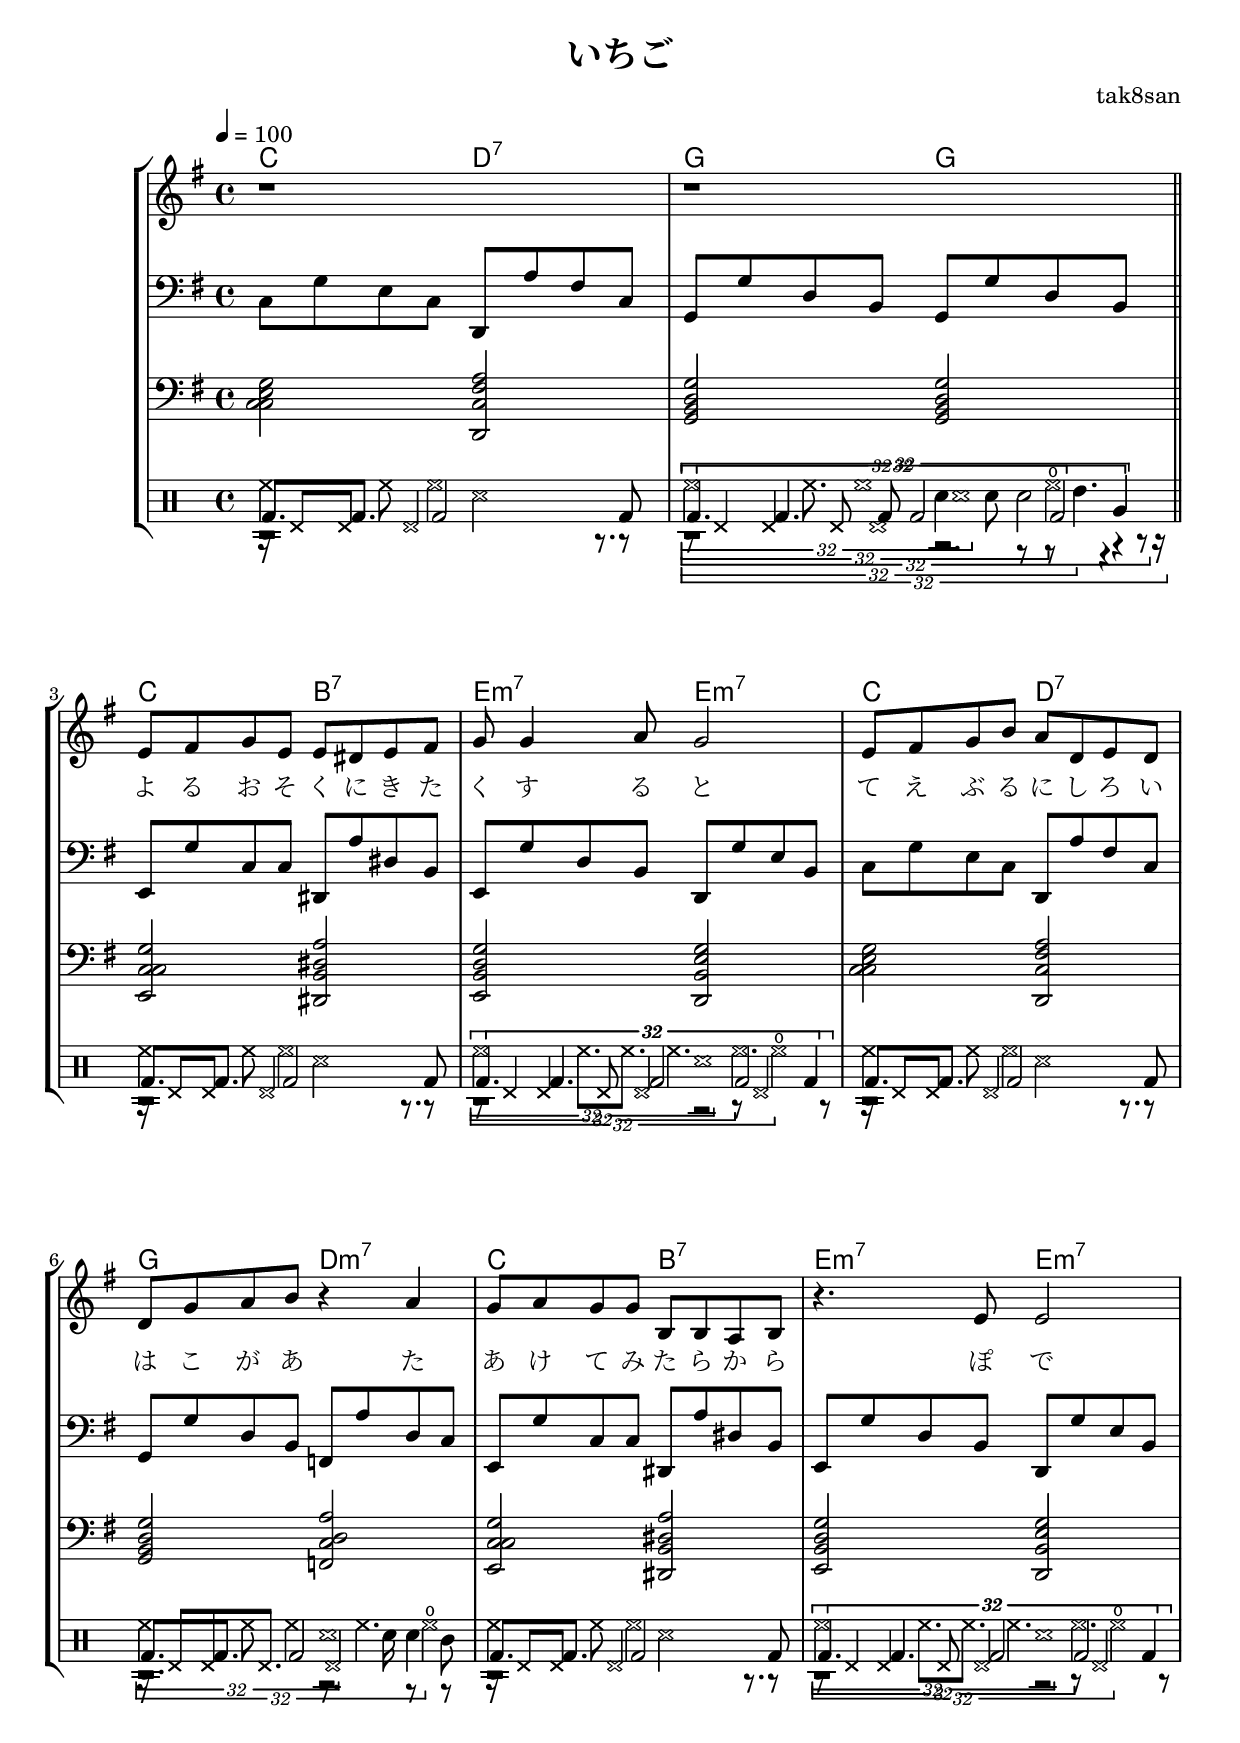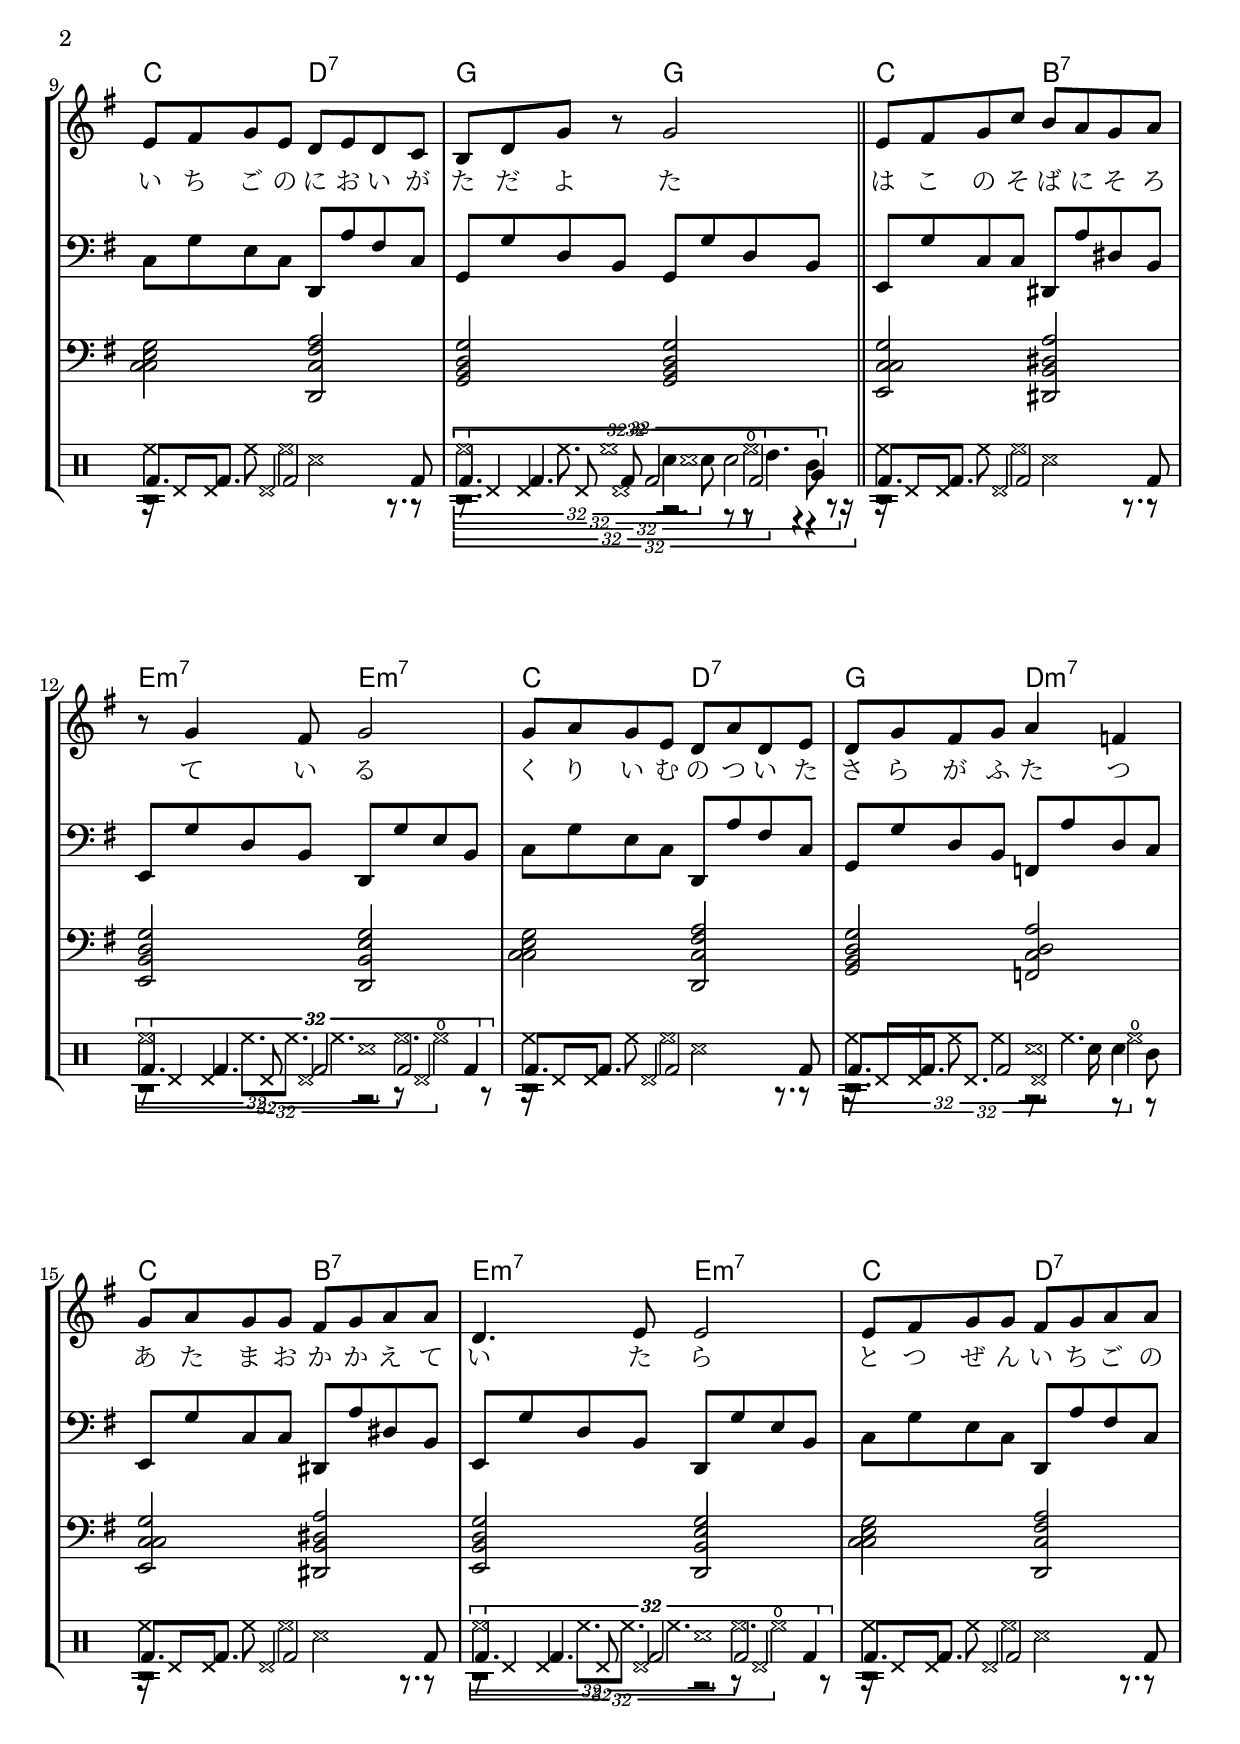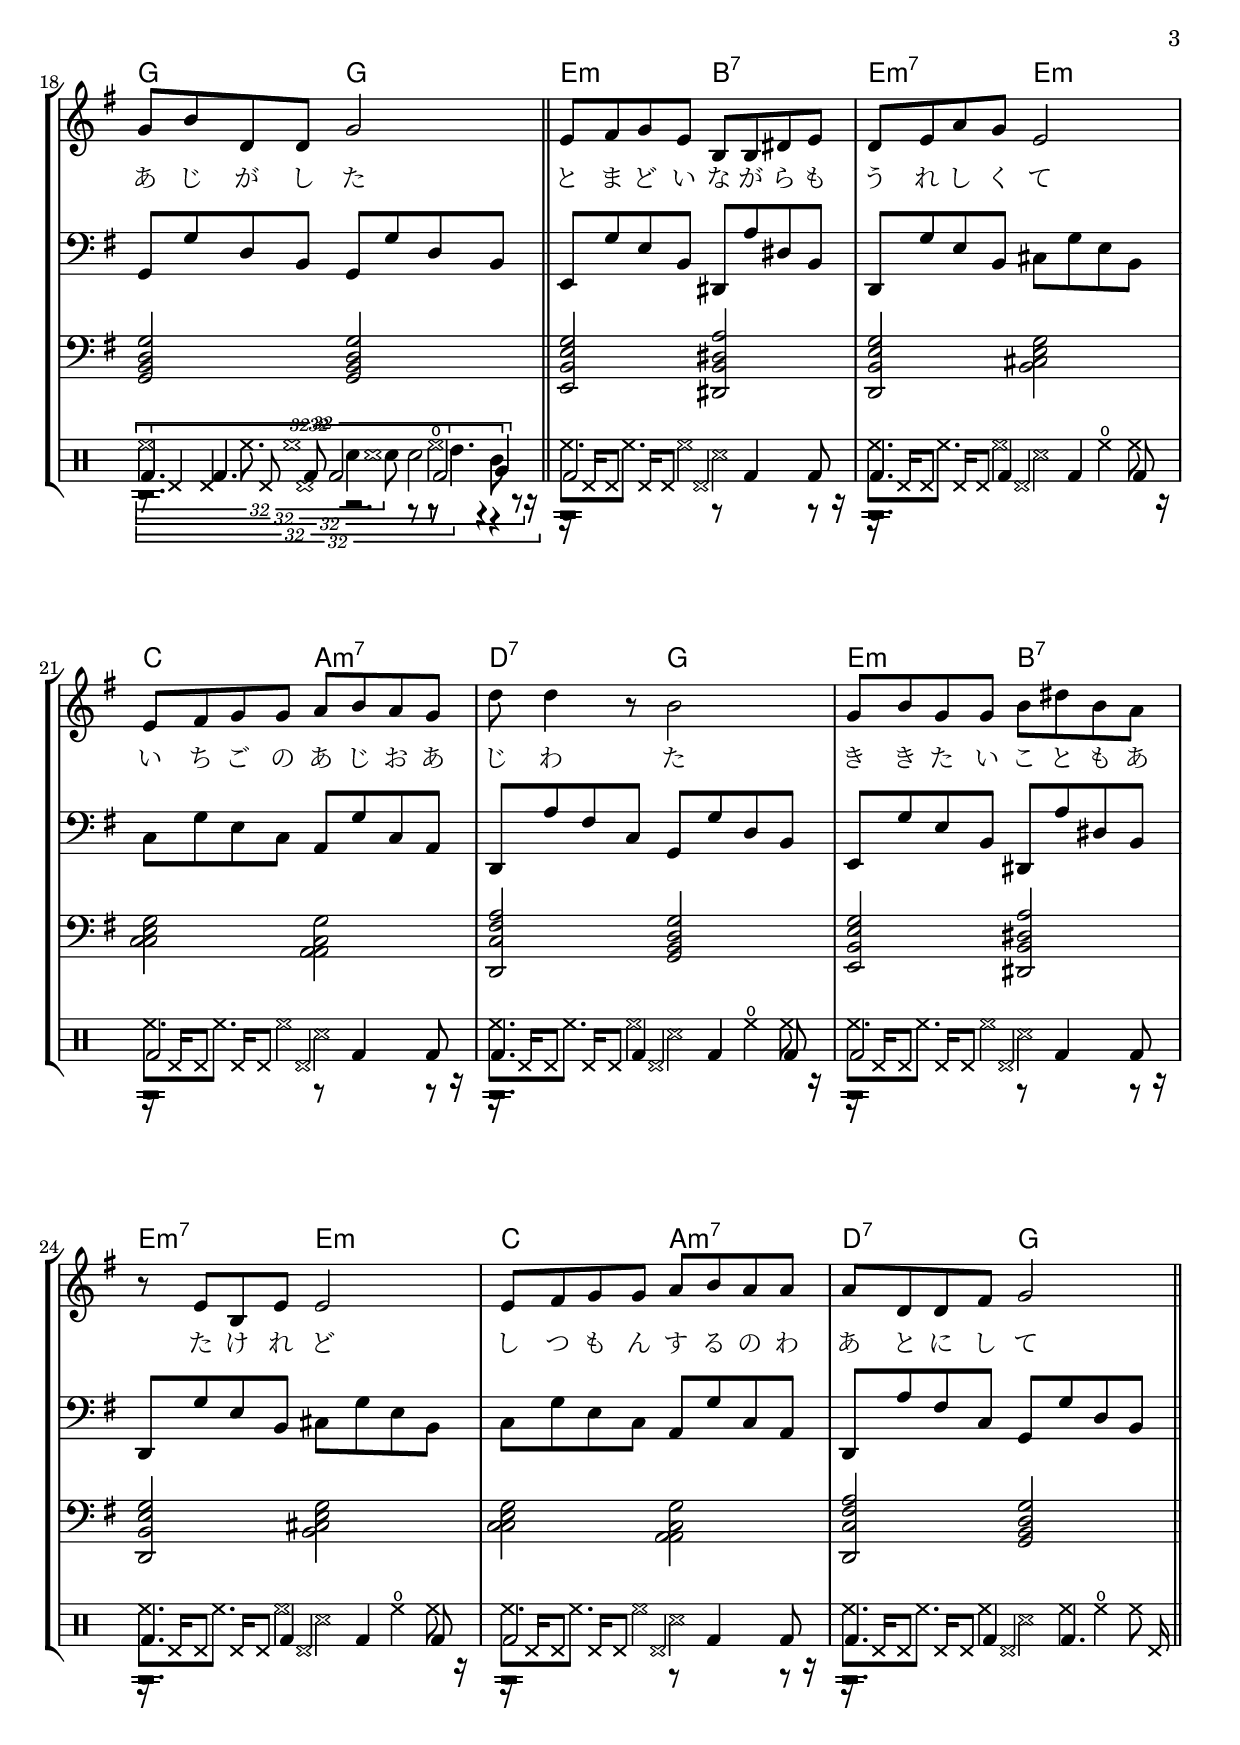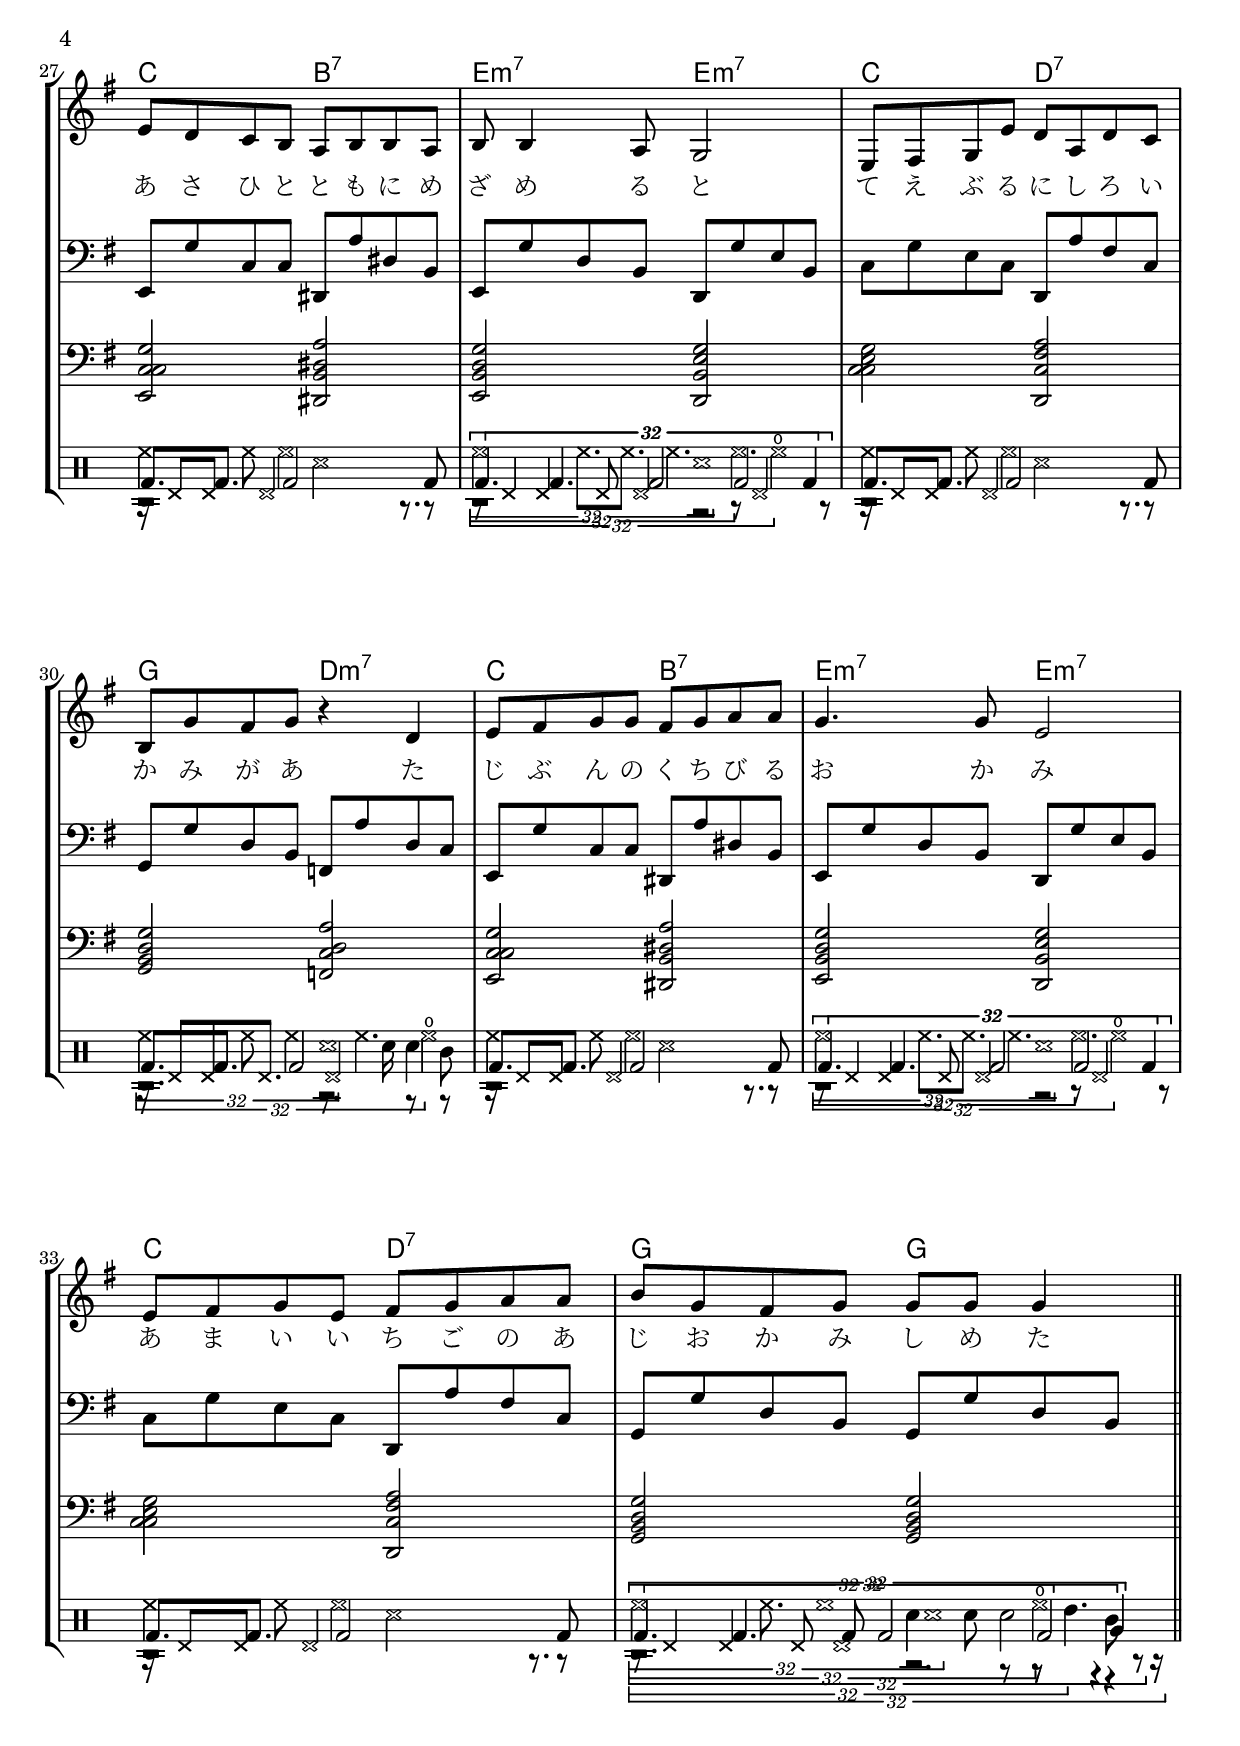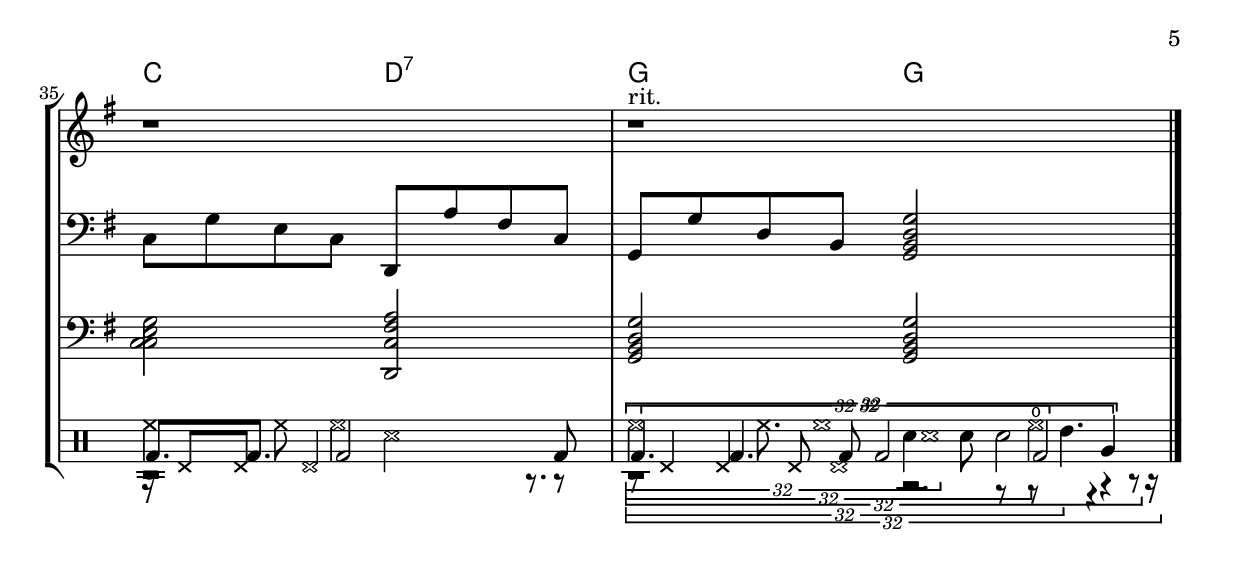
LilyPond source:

\version "2.12.1"

\header {
	title = \markup {いちご}
	composer = \markup \center-column {tak8san}
}

harmony = \chordmode {
	c2 d:7 g g 

	c b:7 e:min7 e:min7 c d:7 g d:min7 c b:7 e:min7 e:min7 c d:7 g g 

	c b:7 e:min7 e:min7 c d:7 g d:min7 c b:7 e:min7 e:min7 c d:7 g g 

	e:m b:7 e:min7 e:m c a:min7 d:7 g e:m b:7 e:min7 e:m c a:min7 d:7 g 

	c b:7 e:min7 e:min7 c d:7 g d:min7 c b:7 e:min7 e:min7 c d:7 g g 

	c d:7 g g 
}

melody = {
	\key g \major
	\tempo 4 = 100
	r1 | r1   
	\set Staff.midiInstrument = #"fss0.32"
	\set Staff.midiMinimumVolume = #0.7
	\set Staff.midiMaximumVolume = #0.9
	e'8  fis'8  g'8  e'8  e'8  dis'8  e'8  fis'8 
	g'8  g'4  a'8  g'2 
	e'8  fis'8  g'8  b'8  a'8  d'8  e'8  d'8 
	d'8  g'8  a'8  b'8  r4  a'4 
	g'8  a'8  g'8  g'8  b8  b8  a8  b8 
	r4.  e'8  e'2 
	e'8  fis'8  g'8  e'8  d'8  e'8  d'8  c'8 
	b8  d'8  g'8  r8  g'2
	\set Staff.midiInstrument = #"fss0.32"
	\set Staff.midiMinimumVolume = #0.7
	\set Staff.midiMaximumVolume = #0.9
	e'8  fis'8  g'8  c''8  b'8  a'8  g'8  a'8 
	r8  g'4  fis'8  g'2 
	g'8  a'8  g'8  e'8  d'8  a'8  d'8  e'8 
	d'8  g'8  fis'8  g'8  a'4  f'4 
	g'8  a'8  g'8  g'8  fis'8  g'8  a'8  a'8 
	d'4.  e'8  e'2 
	e'8  fis'8  g'8  g'8  fis'8  g'8  a'8  a'8 
	g'8  b'8  d'8  d'8  g'2
	\set Staff.midiInstrument = #"fss0.32"
	\set Staff.midiMinimumVolume = #0.7
	\set Staff.midiMaximumVolume = #0.9
	e'8  fis'8  g'8  e'8  b8  b8  dis'8  e'8 
	d'8  e'8  a'8  g'8  e'2 
	e'8  fis'8  g'8  g'8  a'8  b'8  a'8  g'8 
	d''8  d''4  r8  b'2 
	g'8  b'8  g'8  g'8  b'8  dis''8  b'8  a'8 
	r8  e'8  b8  e'8  e'2 
	e'8  fis'8  g'8  g'8  a'8  b'8  a'8  a'8 
	a'8  d'8  d'8  fis'8  g'2
	\set Staff.midiInstrument = #"fss0.32"
	\set Staff.midiMinimumVolume = #0.7
	\set Staff.midiMaximumVolume = #0.9
	e'8  d'8  c'8  b8  a8  b8  b8  a8 
	b8  b4  a8  g2 
	e8  fis8  g8  e'8  d'8  a8  d'8  c'8 
	b8  g'8  fis'8  g'8  r4  d'4 
	e'8  fis'8  g'8  g'8  fis'8  g'8  a'8  a'8 
	g'4.  g'8  e'2 
	e'8  fis'8  g'8  e'8  fis'8  g'8  a'8  a'8 
	b'8  g'8  fis'8  g'8  g'8  g'8  g'4
	r1 | r1^"rit." \bar "|."
}

words = \lyricmode {
	
	よ  る  お  そ  く  に  き  た  く  す  る  と  て  え  ぶ  る  に  し  ろ  い  は  こ  が  あ  た  あ  け  て  み  た  ら  か  ら  ぽ  で  い  ち  ご  の  に  お  い  が  た  だ  よ  た  
	は  こ  の  そ  ば  に  そ  ろ  て  い  る  く  り  い  む  の  つ  い  た  さ  ら  が  ふ  た  つ  あ  た  ま  お  か  か  え  て  い  た  ら  と  つ  ぜ  ん  い  ち  ご  の  あ  じ  が  し  た  
	と  ま  ど  い  な  が  ら  も  う  れ  し  く  て  い  ち  ご  の  あ  じ  お  あ  じ  わ  た  き  き  た  い  こ  と  も  あ  た  け  れ  ど  し  つ  も  ん  す  る  の  わ  あ  と  に  し  て  
	あ  さ  ひ  と  と  も  に  め  ざ  め  る  と  て  え  ぶ  る  に  し  ろ  い  か  み  が  あ  た  じ  ぶ  ん  の  く  ち  び  る  お  か  み  あ  ま  い  い  ち  ご  の  あ  じ  お  か  み  し  め  た  
	
}

tempochange = {
	\tempo 4 = 100
	r1 | r1 \bar "||"
	\tempo 4 = 100
	r1 | r1 | r1 | r1 | r1 | r1 | r1 | r1 \bar "||"
	\tempo 4 = 100
	r1 | r1 | r1 | r1 | r1 | r1 | r1 | r1 \bar "||"
	\tempo 4 = 100
	r1 | r1 | r1 | r1 | r1 | r1 | r1 | r1 \bar "||"
	\tempo 4 = 100
	r1 | r1 | r1 | r1 | r1 | r1 | r1 | r1 \bar "||"
	\tempo 4 = 100
	r1 | \tempo 4 = 75 r2 \tempo 4 = 66 r2 \bar "|."
}

mainacc = {
	\clef bass
	\set Staff.midiInstrument = #"Acoustic Guitar (steel)"
	\set Staff.midiMinimumVolume = #0.3
	\set Staff.midiMaximumVolume = #0.6
	\key g \major
	\tempo 4 = 100
	c8 g e c
	d,8 a fis c
	g,8 g d b,
	g,8 g d b,
	\bar "||"

	\set Staff.midiInstrument = #"Acoustic Guitar (steel)"
	\set Staff.midiMinimumVolume = #0.3
	\set Staff.midiMaximumVolume = #0.6
	e,8 g c c
	dis,8 a dis b,
	e,8 g d b,
	d,8 g e b,
	c8 g e c
	d,8 a fis c
	g,8 g d b,
	f,8 a d c
	e,8 g c c
	dis,8 a dis b,
	e,8 g d b,
	d,8 g e b,
	c8 g e c
	d,8 a fis c
	g,8 g d b,
	g,8 g d b,
	\bar "||"

	\set Staff.midiInstrument = #"Acoustic Guitar (steel)"
	\set Staff.midiMinimumVolume = #0.3
	\set Staff.midiMaximumVolume = #0.6
	e,8 g c c
	dis,8 a dis b,
	e,8 g d b,
	d,8 g e b,
	c8 g e c
	d,8 a fis c
	g,8 g d b,
	f,8 a d c
	e,8 g c c
	dis,8 a dis b,
	e,8 g d b,
	d,8 g e b,
	c8 g e c
	d,8 a fis c
	g,8 g d b,
	g,8 g d b,
	\bar "||"

	\set Staff.midiInstrument = #"Acoustic Guitar (steel)"
	\set Staff.midiMinimumVolume = #0.3
	\set Staff.midiMaximumVolume = #0.6
	e,8 g e b,
	dis,8 a dis b,
	d,8 g e b,
	cis8 g e b,
	c8 g e c
	a,8 g c a,
	d,8 a fis c
	g,8 g d b,
	e,8 g e b,
	dis,8 a dis b,
	d,8 g e b,
	cis8 g e b,
	c8 g e c
	a,8 g c a,
	d,8 a fis c
	g,8 g d b,
	\bar "||"

	\set Staff.midiInstrument = #"Acoustic Guitar (steel)"
	\set Staff.midiMinimumVolume = #0.3
	\set Staff.midiMaximumVolume = #0.6
	e,8 g c c
	dis,8 a dis b,
	e,8 g d b,
	d,8 g e b,
	c8 g e c
	d,8 a fis c
	g,8 g d b,
	f,8 a d c
	e,8 g c c
	dis,8 a dis b,
	e,8 g d b,
	d,8 g e b,
	c8 g e c
	d,8 a fis c
	g,8 g d b,
	g,8 g d b,
	\bar "||"

	\set Staff.midiInstrument = #"Acoustic Guitar (steel)"
	\set Staff.midiMinimumVolume = #0.3
	\set Staff.midiMaximumVolume = #0.6
	c8 g e c
	d,8 a fis c
	g,8 g d b,
	<g, b, d g>2
	\bar "|."
}

subacc = {
	\clef bass
	\set Staff.midiInstrument = #"String Ensemble 1"
	\set Staff.midiMinimumVolume = #0.3
	\set Staff.midiMaximumVolume = #0.6
	\key g \major
	\tempo 4 = 100
	<c c e g>2
	<d, c fis a>2
	<g, b, d g>2
	<g, b, d g>2
	\bar "||"

	\set Staff.midiInstrument = #"String Ensemble 2"
	\set Staff.midiMinimumVolume = #0.3
	\set Staff.midiMaximumVolume = #0.6
	<e, c c g>2
	<dis, b, dis a>2
	<e, b, d g>2
	<d, b, e g>2
	<c c e g>2
	<d, c fis a>2
	<g, b, d g>2
	<f, c d a>2
	<e, c c g>2
	<dis, b, dis a>2
	<e, b, d g>2
	<d, b, e g>2
	<c c e g>2
	<d, c fis a>2
	<g, b, d g>2
	<g, b, d g>2
	\bar "||"

	\set Staff.midiInstrument = #"String Ensemble 1"
	\set Staff.midiMinimumVolume = #0.3
	\set Staff.midiMaximumVolume = #0.6
	<e, c c g>2
	<dis, b, dis a>2
	<e, b, d g>2
	<d, b, e g>2
	<c c e g>2
	<d, c fis a>2
	<g, b, d g>2
	<f, c d a>2
	<e, c c g>2
	<dis, b, dis a>2
	<e, b, d g>2
	<d, b, e g>2
	<c c e g>2
	<d, c fis a>2
	<g, b, d g>2
	<g, b, d g>2
	\bar "||"

	\set Staff.midiInstrument = #"String Ensemble 2"
	\set Staff.midiMinimumVolume = #0.3
	\set Staff.midiMaximumVolume = #0.6
	<e, b, e g>2
	<dis, b, dis a>2
	<d, b, e g>2
	<cis b, e g>2
	<c c e g>2
	<a, a, c g>2
	<d, c fis a>2
	<g, b, d g>2
	<e, b, e g>2
	<dis, b, dis a>2
	<d, b, e g>2
	<cis b, e g>2
	<c c e g>2
	<a, a, c g>2
	<d, c fis a>2
	<g, b, d g>2
	\bar "||"

	\set Staff.midiInstrument = #"String Ensemble 1"
	\set Staff.midiMinimumVolume = #0.3
	\set Staff.midiMaximumVolume = #0.6
	<e, c c g>2
	<dis, b, dis a>2
	<e, b, d g>2
	<d, b, e g>2
	<c c e g>2
	<d, c fis a>2
	<g, b, d g>2
	<f, c d a>2
	<e, c c g>2
	<dis, b, dis a>2
	<e, b, d g>2
	<d, b, e g>2
	<c c e g>2
	<d, c fis a>2
	<g, b, d g>2
	<g, b, d g>2
	\bar "||"

	\set Staff.midiInstrument = #"String Ensemble 2"
	\set Staff.midiMinimumVolume = #0.3
	\set Staff.midiMaximumVolume = #0.6
	<c c e g>2
	<d, c fis a>2
	<g, b, d g>2
	<g, b, d g>2
	\bar "|."
}

percA = {
	\drummode {
	hh4 hh8 hh2 r8  |\times 16/32{ hh2 hh8. hh1 r4 r16 } \bar "||"
	hh4 hh8 hh2 r8  |\times 16/32{ hh2 hh8. hh8. hh4. hh2. } |hh4 hh8 hh2 r8  |hh4 hh8 hh4 hh4.  |hh4 hh8 hh2 r8  |\times 16/32{ hh2 hh8. hh8. hh4. hh2. } |hh4 hh8 hh2 r8  |\times 16/32{ hh2 hh8. hh1 r4 r16 } \bar "||"
	hh4 hh8 hh2 r8  |\times 16/32{ hh2 hh8. hh8. hh4. hh2. } |hh4 hh8 hh2 r8  |hh4 hh8 hh4 hh4.  |hh4 hh8 hh2 r8  |\times 16/32{ hh2 hh8. hh8. hh4. hh2. } |hh4 hh8 hh2 r8  |\times 16/32{ hh2 hh8. hh1 r4 r16 } \bar "||"
	r1  |r2. hho4  |r1  |r2. hho4  |r1  |r2. hho4  |r1  |r2. hho4  \bar "||"
	hh4 hh8 hh2 r8  |\times 16/32{ hh2 hh8. hh8. hh4. hh2. } |hh4 hh8 hh2 r8  |hh4 hh8 hh4 hh4.  |hh4 hh8 hh2 r8  |\times 16/32{ hh2 hh8. hh8. hh4. hh2. } |hh4 hh8 hh2 r8  |\times 16/32{ hh2 hh8. hh1 r4 r16 } \bar "||"
	hh4 hh8 hh2 r8  |\times 16/32{ hh2 hh8. hh1 r4 r16 } \bar "|."
	}
}

percB = {
	\drummode {
	r16 hhp8 hhp8 hhp2 r8.  |\times 16/32{ r8 hhp4 hhp4 hhp8 hhp1 r4 } \bar "||"
	r16 hhp8 hhp8 hhp2 r8.  |\times 16/32{ r8 hhp4 hhp4 hhp8 hhp2 r8 hhp2 r8 } |r16 hhp8 hhp8 hhp2 r8.  |r16 hhp8 hhp8 hhp8. hhp2  |r16 hhp8 hhp8 hhp2 r8.  |\times 16/32{ r8 hhp4 hhp4 hhp8 hhp2 r8 hhp2 r8 } |r16 hhp8 hhp8 hhp2 r8.  |\times 16/32{ r8 hhp4 hhp4 hhp8 hhp1 r4 } \bar "||"
	r16 hhp8 hhp8 hhp2 r8.  |\times 16/32{ r8 hhp4 hhp4 hhp8 hhp2 r8 hhp2 r8 } |r16 hhp8 hhp8 hhp2 r8.  |r16 hhp8 hhp8 hhp8. hhp2  |r16 hhp8 hhp8 hhp2 r8.  |\times 16/32{ r8 hhp4 hhp4 hhp8 hhp2 r8 hhp2 r8 } |r16 hhp8 hhp8 hhp2 r8.  |\times 16/32{ r8 hhp4 hhp4 hhp8 hhp1 r4 } \bar "||"
	r16 hhp16 hhp8 hhp16 hhp8 hhp2 r16  |r16 hhp16 hhp8 hhp16 hhp8 hhp2 r16  |r16 hhp16 hhp8 hhp16 hhp8 hhp2 r16  |r16 hhp16 hhp8 hhp16 hhp8 hhp2 r16  |r16 hhp16 hhp8 hhp16 hhp8 hhp2 r16  |r16 hhp16 hhp8 hhp16 hhp8 hhp2 r16  |r16 hhp16 hhp8 hhp16 hhp8 hhp2 r16  |r16 hhp16 hhp8 hhp16 hhp8 hhp2 hhp16  \bar "||"
	r16 hhp8 hhp8 hhp2 r8.  |\times 16/32{ r8 hhp4 hhp4 hhp8 hhp2 r8 hhp2 r8 } |r16 hhp8 hhp8 hhp2 r8.  |r16 hhp8 hhp8 hhp8. hhp2  |r16 hhp8 hhp8 hhp2 r8.  |\times 16/32{ r8 hhp4 hhp4 hhp8 hhp2 r8 hhp2 r8 } |r16 hhp8 hhp8 hhp2 r8.  |\times 16/32{ r8 hhp4 hhp4 hhp8 hhp1 r4 } \bar "||"
	r16 hhp8 hhp8 hhp2 r8.  |\times 16/32{ r8 hhp4 hhp4 hhp8 hhp1 r4 } \bar "|."
	}
}

percC = {
	\drummode {
	r1  |\times 16/32{ r1 r2 hho2 } \bar "||"
	r1  |\times 16/32{ r1 r2 hho2 } |r1  |\times 16/32{ r1 r2 hho2 } |r1  |\times 16/32{ r1 r2 hho2 } |r1  |\times 16/32{ r1 r2 hho2 } \bar "||"
	r1  |\times 16/32{ r1 r2 hho2 } |r1  |\times 16/32{ r1 r2 hho2 } |r1  |\times 16/32{ r1 r2 hho2 } |r1  |\times 16/32{ r1 r2 hho2 } \bar "||"
	hh8. hh8. hh2 r8  |hh8. hh8. hh2 hh8  |hh8. hh8. hh2 r8  |hh8. hh8. hh2 hh8  |hh8. hh8. hh2 r8  |hh8. hh8. hh2 hh8  |hh8. hh8. hh2 r8  |hh8. hh8. hh4 hh4 hh8  \bar "||"
	r1  |\times 16/32{ r1 r2 hho2 } |r1  |\times 16/32{ r1 r2 hho2 } |r1  |\times 16/32{ r1 r2 hho2 } |r1  |\times 16/32{ r1 r2 hho2 } \bar "||"
	r1  |\times 16/32{ r1 r2 hho2 } \bar "|."
	}
}

percD = {
	\drummode {
	bd8. bd8. bd2 bd8  |\times 16/32{ bd4. bd4. bd8 bd2 r8 bd2 } \bar "||"
	bd8. bd8. bd2 bd8  |\times 16/32{ bd4. bd4. bd2 bd2 bd4 } |bd8. bd8. bd2 bd8  |bd8. bd8. bd2 r8  |bd8. bd8. bd2 bd8  |\times 16/32{ bd4. bd4. bd2 bd2 bd4 } |bd8. bd8. bd2 bd8  |\times 16/32{ bd4. bd4. bd8 bd2 r8 bd2 } \bar "||"
	bd8. bd8. bd2 bd8  |\times 16/32{ bd4. bd4. bd2 bd2 bd4 } |bd8. bd8. bd2 bd8  |bd8. bd8. bd2 r8  |bd8. bd8. bd2 bd8  |\times 16/32{ bd4. bd4. bd2 bd2 bd4 } |bd8. bd8. bd2 bd8  |\times 16/32{ bd4. bd4. bd8 bd2 r8 bd2 } \bar "||"
	r2 ss2  |r2 ss2  |r2 ss2  |r2 ss2  |r2 ss2  |r2 ss2  |r2 ss2  |r2 ss2  \bar "||"
	bd8. bd8. bd2 bd8  |\times 16/32{ bd4. bd4. bd2 bd2 bd4 } |bd8. bd8. bd2 bd8  |bd8. bd8. bd2 r8  |bd8. bd8. bd2 bd8  |\times 16/32{ bd4. bd4. bd2 bd2 bd4 } |bd8. bd8. bd2 bd8  |\times 16/32{ bd4. bd4. bd8 bd2 r8 bd2 } \bar "||"
	bd8. bd8. bd2 bd8  |\times 16/32{ bd4. bd4. bd8 bd2 r8 bd2 } \bar "|."
	}
}

percE = {
	\drummode {
	r2 ss2  |\times 16/32{ r1 ss1 } \bar "||"
	r2 ss2  |\times 16/32{ r1 ss1 } |r2 ss2  |\times 16/32{ r1 ss1 } |r2 ss2  |\times 16/32{ r1 ss1 } |r2 ss2  |\times 16/32{ r1 ss1 } \bar "||"
	r2 ss2  |\times 16/32{ r1 ss1 } |r2 ss2  |\times 16/32{ r1 ss1 } |r2 ss2  |\times 16/32{ r1 ss1 } |r2 ss2  |\times 16/32{ r1 ss1 } \bar "||"
	bd2 r8 bd4 bd8  |bd4. bd4 bd4 bd8  |bd2 r8 bd4 bd8  |bd4. bd4 bd4 bd8  |bd2 r8 bd4 bd8  |bd4. bd4 bd4 bd8  |bd2 r8 bd4 bd8  |bd4. bd4 bd4.  \bar "||"
	r2 ss2  |\times 16/32{ r1 ss1 } |r2 ss2  |\times 16/32{ r1 ss1 } |r2 ss2  |\times 16/32{ r1 ss1 } |r2 ss2  |\times 16/32{ r1 ss1 } \bar "||"
	r2 ss2  |\times 16/32{ r1 ss1 } \bar "|."
	}
}

percF = {
	\drummode {
	r1 |\times 16/32{ r1 sn4 sn8 sn2 r8 } \bar "||"
	r1 |r1 |r1 |r2 r8. sn16 sn4  |r1 |r1 |r1 |\times 16/32{ r1 sn4 sn8 sn2 r8 } \bar "||"
	r1 |r1 |r1 |r2 r8. sn16 sn4  |r1 |r1 |r1 |\times 16/32{ r1 sn4 sn8 sn2 r8 } \bar "||"
	r1 | r1 | r1 | r1 | r1 | r1 | r1 | r1 \bar "||"
	r1 |r1 |r1 |r2 r8. sn16 sn4  |r1 |r1 |r1 |\times 16/32{ r1 sn4 sn8 sn2 r8 } \bar "||"
	r1 |\times 16/32{ r1 sn4 sn8 sn2 r8 } \bar "|."
	}
}

percG = {
	\drummode {
	r1 |r1 \bar "||"
	r1 |r1 |r1 |r2. r8 tomml8  |r1 |r1 |r1 |r2. r8 tomml8  \bar "||"
	r1 |r1 |r1 |r2. r8 tomml8  |r1 |r1 |r1 |r2. r8 tomml8  \bar "||"
	r1 | r1 | r1 | r1 | r1 | r1 | r1 | r1 \bar "||"
	r1 |r1 |r1 |r2. r8 tomml8  |r1 |r1 |r1 |r2. r8 tomml8  \bar "||"
	r1 |r1 \bar "|."
	}
}

percH = {
	\drummode {
	r1 |\times 16/32{ r1 r2 r8 tommh4. } \bar "||"
	r1 |r1 |r1 |r1 |r1 |r1 |r1 |\times 16/32{ r1 r2 r8 tommh4. } \bar "||"
	r1 |r1 |r1 |r1 |r1 |r1 |r1 |\times 16/32{ r1 r2 r8 tommh4. } \bar "||"
	r1 | r1 | r1 | r1 | r1 | r1 | r1 | r1 \bar "||"
	r1 |r1 |r1 |r1 |r1 |r1 |r1 |\times 16/32{ r1 r2 r8 tommh4. } \bar "||"
	r1 |\times 16/32{ r1 r2 r8 tommh4. } \bar "|."
	}
}

percI = {
	\drummode {
	r1 |\times 16/32{ r1 r2. tomfh4 } \bar "||"
	r1 |r1 |r1 |r1 |r1 |r1 |r1 |\times 16/32{ r1 r2. tomfh4 } \bar "||"
	r1 |r1 |r1 |r1 |r1 |r1 |r1 |\times 16/32{ r1 r2. tomfh4 } \bar "||"
	r1 | r1 | r1 | r1 | r1 | r1 | r1 | r1 \bar "||"
	r1 |r1 |r1 |r1 |r1 |r1 |r1 |\times 16/32{ r1 r2. tomfh4 } \bar "||"
	r1 |\times 16/32{ r1 r2. tomfh4 } \bar "|."
	}
}

\score {
	<<
		\new StaffGroup <<
			\new ChordNames {\harmony}
			\new Voice = "melody" {\melody}
			\new Lyrics \lyricsto "melody" \words
			\new Staff = "mainacc" {\mainacc}
			\new Staff = "subacc" {\subacc}
			\new DrumStaff <<
				\new DrumVoice {\percA}
				\new DrumVoice {\percB}
				\new DrumVoice {\percC}
				\new DrumVoice {\percD}
				\new DrumVoice {\percE}
				\new DrumVoice {\percF}
				\new DrumVoice {\percG}
				\new DrumVoice {\percH}
				\new DrumVoice {\percI}
			>>
		>>
	>>
	\layout { }
}
